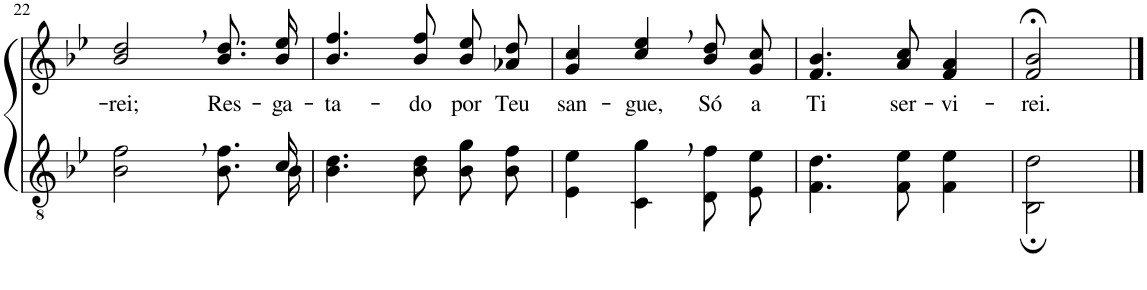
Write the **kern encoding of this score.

**kern	**kern	**text
*part2	*part1	*part1
*staff2	*staff1	*staff1
*I"Parte III e IV	*I"Parte I e II	*
!!LO:PB:g=z
*clefGv2	*clefG2	*
*Trd3c5	*Trd3c5	*
*k[b-e-]	*k[b-e-]	*
*M3/4	*M3/4	*
=22	=22	=22
*^	*	*
!	!	!	!LO:LY:b
2B-\, 2f\,	8.ryy	2b-/, 2dd/,	-rei;
!	!	!	!LO:LY:b
*v	*v	*	*
8.B-\ 8.f\L	8.b-\ 8.dd\L	Res-
*^	*	*
!	!	!	!LO:LY:b
16B-\Jk	16c/	16b-\ 16ee-\Jk	-ga-
=23	=23	=23	=23
!	!	!	!LO:LY:b
*v	*v	*	*
4.B-\ 4.d\	4.b-/ 4.ff/	-ta-
!	!	!LO:LY:b
8B-\ 8d\	8b-/ 8ff/	-do
!	!	!LO:LY:b
8B-\ 8g\L	8b-\ 8ee-\L	por
!	!	!LO:LY:b
8B-\ 8f\J	8a-X\ 8dd\J	Teu
=24	=24	=24
!	!	!LO:LY:b
4E-\ 4e-\	4g/ 4cc/	san-
!	!	!LO:LY:b
4C\, 4g\,	4cc/, 4ee-/,	-gue,
!	!	!LO:LY:b
8D/ 8f/L	8b-\ 8dd\L	Só
!	!	!LO:LY:b
8E-/ 8e-/J	8g\ 8cc\J	a
=25	=25	=25
!	!	!LO:LY:b
4.F\ 4.d\	4.f/ 4.b-/	Ti
!	!	!LO:LY:b
8F\ 8e-\	8a/ 8cc/	ser-
!	!	!LO:LY:b
4F\ 4e-\	4f/ 4a/	-vi-
=26	=26	=26
!	!	!LO:LY:b
2BB-\; 2d\;	2f/;< 2b-/;<	-rei.
==	==	==
*-	*-	*-
